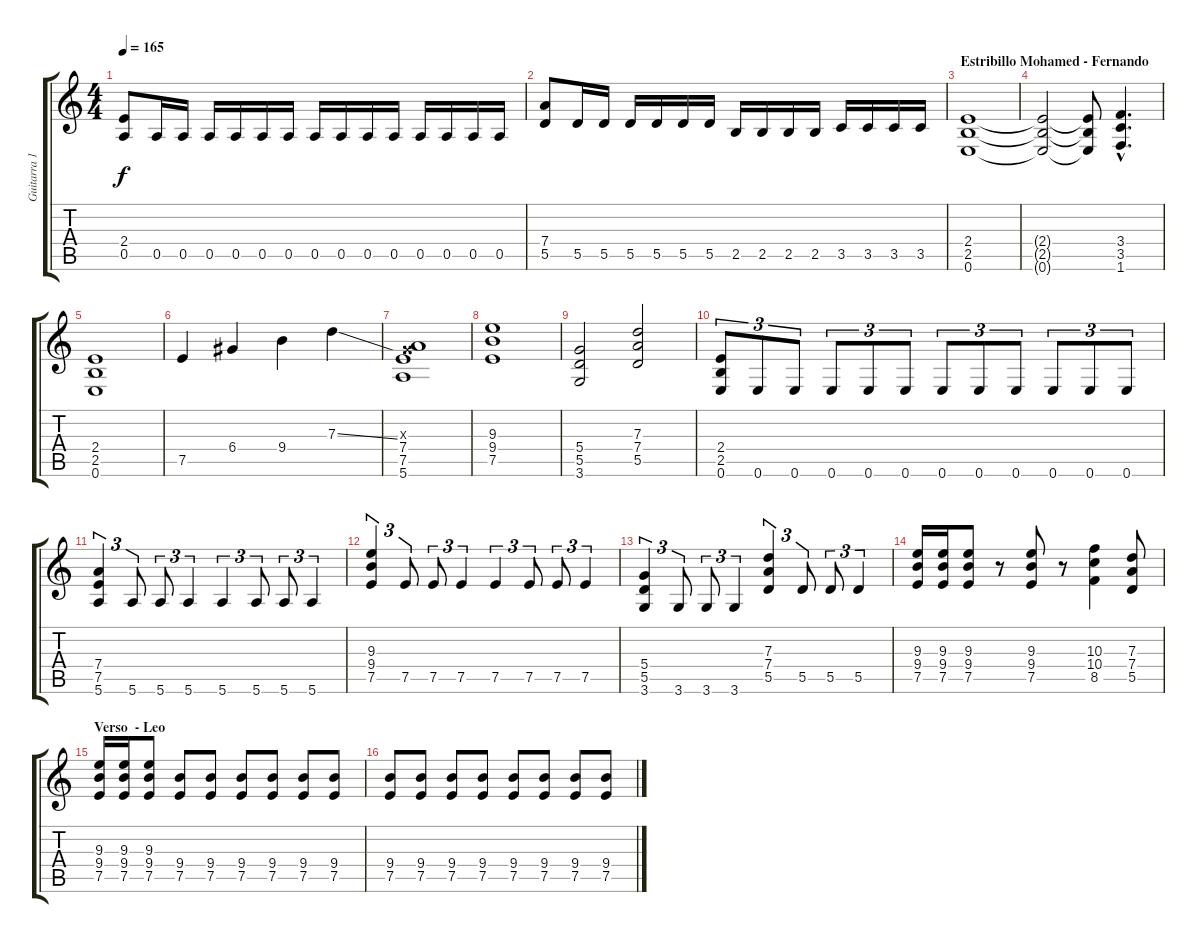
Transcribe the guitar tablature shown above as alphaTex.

\track ("Guitarra 1" "Guitarra 1") {instrument acousticguitarsteel}
\staff {score tabs}
\tuning (E4 B3 G3 D3 A2 E2) {hide}
\ts (4 4)
\tempo 165
\clef g2
\ks c
(2.4 0.5).8{dy f} 0.5.16 0.5.16 0.5.16 0.5.16 0.5.16 0.5.16 0.5.16 0.5.16 0.5.16 0.5.16 0.5.16 0.5.16 0.5.16 0.5.16 |
(7.4 5.5).8 5.5.16 5.5.16 5.5.16 5.5.16 5.5.16 5.5.16 2.5.16 2.5.16 2.5.16 2.5.16 3.5.16 3.5.16 3.5.16 3.5.16 |
\section ("" "Estribillo Mohamed - Fernando")
(2.4 2.5 0.6).1 |
(2.4{t} 2.5{t} 0.6{t}).2 (2.4{t} 2.5{t} 0.6{t}).8 (3.4{hac} 3.5{hac} 1.6{hac}).4{d} |
(2.4 2.5 0.6).1 |
7.5.4 6.4.4 9.4.4 7.3{ss}.4 |
(0.3{x} 7.4 7.5 5.6).1 |
(9.3 9.4 7.5).1 |
(5.4 5.5 3.6).2 (7.3 7.4 5.5).2 |
(2.4 2.5 0.6).8{tu (3 2)} 0.6.8{tu (3 2)} 0.6.8{tu (3 2)} 0.6.8{tu (3 2)} 0.6.8{tu (3 2)} 0.6.8{tu (3 2)} 0.6.8{tu (3 2)} 0.6.8{tu (3 2)} 0.6.8{tu (3 2)} 0.6.8{tu (3 2)} 0.6.8{tu (3 2)} 0.6.8{tu (3 2)} |
(7.4 7.5 5.6).4{tu (3 2)} 5.6.8{tu (3 2)} 5.6.8{tu (3 2)} 5.6.4{tu (3 2)} 5.6.4{tu (3 2)} 5.6.8{tu (3 2)} 5.6.8{tu (3 2)} 5.6.4{tu (3 2)} |
(9.3 9.4 7.5).4{tu (3 2)} 7.5.8{tu (3 2)} 7.5.8{tu (3 2)} 7.5.4{tu (3 2)} 7.5.4{tu (3 2)} 7.5.8{tu (3 2)} 7.5.8{tu (3 2)} 7.5.4{tu (3 2)} |
(5.4 5.5 3.6).4{tu (3 2)} 3.6.8{tu (3 2)} 3.6.8{tu (3 2)} 3.6.4{tu (3 2)} (7.3 7.4 5.5).4{tu (3 2)} 5.5.8{tu (3 2)} 5.5.8{tu (3 2)} 5.5.4{tu (3 2)} |
(9.3 9.4 7.5).16 (9.3 9.4 7.5).16 (9.3 9.4 7.5).8 r.8 (9.3 9.4 7.5).8 r.8 (10.3 10.4 8.5).4 (7.3 7.4 5.5).8 |
\section ("" "Verso  - Leo")
(9.3 9.4 7.5).16 (9.3 9.4 7.5).16 (9.3 9.4 7.5).8 (9.4 7.5).8 (9.4 7.5).8 (9.4 7.5).8 (9.4 7.5).8 (9.4 7.5).8 (9.4 7.5).8 |
(9.4 7.5).8 (9.4 7.5).8 (9.4 7.5).8 (9.4 7.5).8 (9.4 7.5).8 (9.4 7.5).8 (9.4 7.5).8 (9.4 7.5).8
